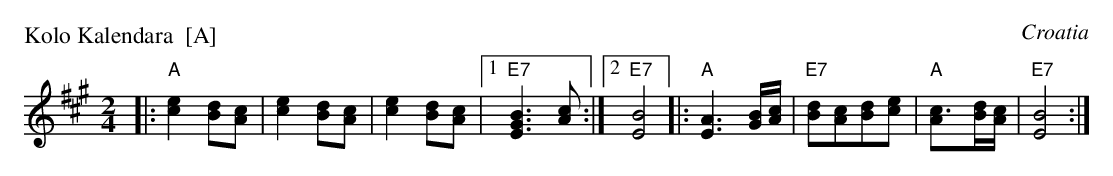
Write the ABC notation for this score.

X:1
P: Kolo Kalendara  [A]
O: Croatia
M: 2/4
L: 1/8
K: A
|: "A"[e2c2][dB][cA] | [e2c2][dB][cA] | [e2c2][dB][cA] |1 "E7"[B3G3E3][cA] :|2 "E7"[B4E4] \
|: "A"[A3E3][B/G/][c/A/] | "E7"[dB][cA][dB][ec] | "A"[c3A][d/B/][c/A/] | "E7"[B4E4] :|
